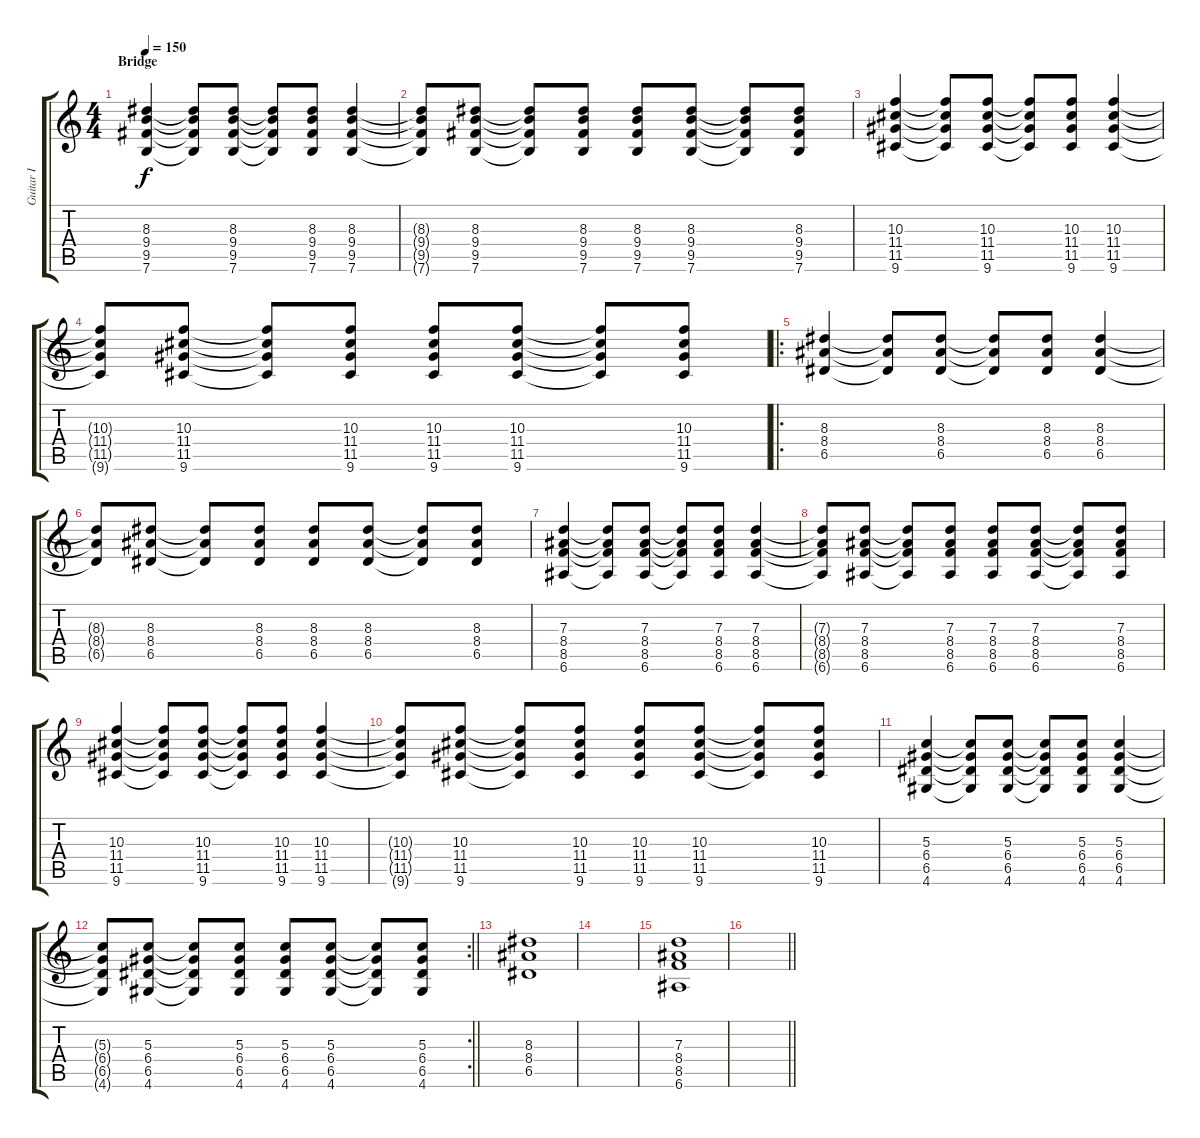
\track ("Guitar I" "Guitar I") {instrument acousticguitarsteel}
\staff {score tabs}
\tuning (E4 B3 G3 D3 A2 E2) {hide}
\ts (4 4)
\section ("" "Bridge")
\tempo 150
\clef g2
\ks c
(8.3 9.4 9.5 7.6).4{dy f} (8.3{t} 9.4{t} 9.5{t} 7.6{t}).8 (8.3 9.4 9.5 7.6).8 (8.3{t} 9.4{t} 9.5{t} 7.6{t}).8 (8.3 9.4 9.5 7.6).8 (8.3 9.4 9.5 7.6).4 |
(8.3{t} 9.4{t} 9.5{t} 7.6{t}).8 (8.3 9.4 9.5 7.6).8 (8.3{t} 9.4{t} 9.5{t} 7.6{t}).8 (8.3 9.4 9.5 7.6).8 (8.3 9.4 9.5 7.6).8 (8.3 9.4 9.5 7.6).8 (8.3{t} 9.4{t} 9.5{t} 7.6{t}).8 (8.3 9.4 9.5 7.6).8 |
(10.3 11.4 11.5 9.6).4 (10.3{t} 11.4{t} 11.5{t} 9.6{t}).8 (10.3 11.4 11.5 9.6).8 (10.3{t} 11.4{t} 11.5{t} 9.6{t}).8 (10.3 11.4 11.5 9.6).8 (10.3 11.4 11.5 9.6).4 |
(10.3{t} 11.4{t} 11.5{t} 9.6{t}).8 (10.3 11.4 11.5 9.6).8 (10.3{t} 11.4{t} 11.5{t} 9.6{t}).8 (10.3 11.4 11.5 9.6).8 (10.3 11.4 11.5 9.6).8 (10.3 11.4 11.5 9.6).8 (10.3{t} 11.4{t} 11.5{t} 9.6{t}).8 (10.3 11.4 11.5 9.6).8 |
\ro
(8.3 8.4 6.5).4 (8.3{t} 8.4{t} 6.5{t}).8 (8.3 8.4 6.5).8 (8.3{t} 8.4{t} 6.5{t}).8 (8.3 8.4 6.5).8 (8.3 8.4 6.5).4 |
(8.3{t} 8.4{t} 6.5{t}).8 (8.3 8.4 6.5).8 (8.3{t} 8.4{t} 6.5{t}).8 (8.3 8.4 6.5).8 (8.3 8.4 6.5).8 (8.3 8.4 6.5).8 (8.3{t} 8.4{t} 6.5{t}).8 (8.3 8.4 6.5).8 |
(7.3 8.4 8.5 6.6).4 (7.3{t} 8.4{t} 8.5{t} 6.6{t}).8 (7.3 8.4 8.5 6.6).8 (7.3{t} 8.4{t} 8.5{t} 6.6{t}).8 (7.3 8.4 8.5 6.6).8 (7.3 8.4 8.5 6.6).4 |
(7.3{t} 8.4{t} 8.5{t} 6.6{t}).8 (7.3 8.4 8.5 6.6).8 (7.3{t} 8.4{t} 8.5{t} 6.6{t}).8 (7.3 8.4 8.5 6.6).8 (7.3 8.4 8.5 6.6).8 (7.3 8.4 8.5 6.6).8 (7.3{t} 8.4{t} 8.5{t} 6.6{t}).8 (7.3 8.4 8.5 6.6).8 |
(10.3 11.4 11.5 9.6).4 (10.3{t} 11.4{t} 11.5{t} 9.6{t}).8 (10.3 11.4 11.5 9.6).8 (10.3{t} 11.4{t} 11.5{t} 9.6{t}).8 (10.3 11.4 11.5 9.6).8 (10.3 11.4 11.5 9.6).4 |
(10.3{t} 11.4{t} 11.5{t} 9.6{t}).8 (10.3 11.4 11.5 9.6).8 (10.3{t} 11.4{t} 11.5{t} 9.6{t}).8 (10.3 11.4 11.5 9.6).8 (10.3 11.4 11.5 9.6).8 (10.3 11.4 11.5 9.6).8 (10.3{t} 11.4{t} 11.5{t} 9.6{t}).8 (10.3 11.4 11.5 9.6).8 |
(5.3 6.4 6.5 4.6).4 (5.3{t} 6.4{t} 6.5{t} 4.6{t}).8 (5.3 6.4 6.5 4.6).8 (5.3{t} 6.4{t} 6.5{t} 4.6{t}).8 (5.3 6.4 6.5 4.6).8 (5.3 6.4 6.5 4.6).4 |
\rc 2
\barLineRight lightlight
(5.3{t} 6.4{t} 6.5{t} 4.6{t}).8 (5.3 6.4 6.5 4.6).8 (5.3{t} 6.4{t} 6.5{t} 4.6{t}).8 (5.3 6.4 6.5 4.6).8 (5.3 6.4 6.5 4.6).8 (5.3 6.4 6.5 4.6).8 (5.3{t} 6.4{t} 6.5{t} 4.6{t}).8 (5.3 6.4 6.5 4.6).8 |
(8.3 8.4 6.5).1 |
|
(7.3 8.4 8.5 6.6).1 |
\barLineRight lightlight
